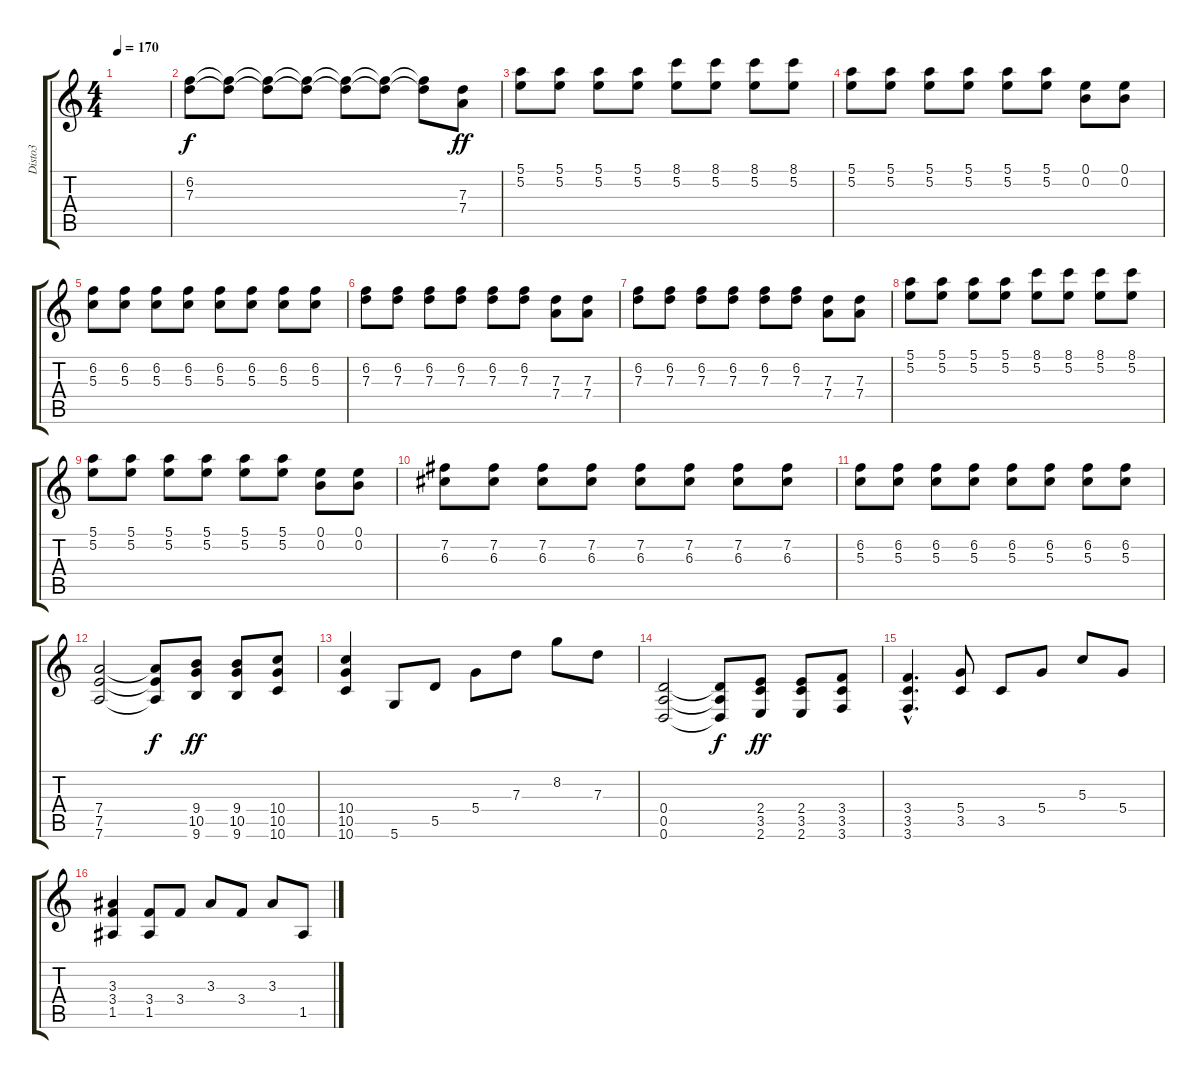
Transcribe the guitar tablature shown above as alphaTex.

\track ("Disto3" "Disto3") {instrument overdrivenguitar}
\staff {score tabs}
\tuning (E4 B3 G3 D3 A2 D2) {hide}
\ts (4 4)
\tempo 170
\clef g2
\ks c
|
(6.2 7.3).8 (6.2{t} 7.3{t}).8{dy f} (6.2{t} 7.3{t}).8 (6.2{t} 7.3{t}).8 (6.2{t} 7.3{t}).8 (6.2{t} 7.3{t}).8 (6.2{t} 7.3{t}).8 (7.3 7.4).8{dy ff} |
(5.1 5.2).8 (5.1 5.2).8 (5.1 5.2).8 (5.1 5.2).8 (8.1 5.2).8 (8.1 5.2).8 (8.1 5.2).8 (8.1 5.2).8 |
(5.1 5.2).8 (5.1 5.2).8 (5.1 5.2).8 (5.1 5.2).8 (5.1 5.2).8 (5.1 5.2).8 (0.1 0.2).8 (0.1 0.2).8 |
(6.2 5.3).8 (6.2 5.3).8 (6.2 5.3).8 (6.2 5.3).8 (6.2 5.3).8 (6.2 5.3).8 (6.2 5.3).8 (6.2 5.3).8 |
(6.2 7.3).8 (6.2 7.3).8 (6.2 7.3).8 (6.2 7.3).8 (6.2 7.3).8 (6.2 7.3).8 (7.3 7.4).8 (7.3 7.4).8 |
(6.2 7.3).8 (6.2 7.3).8 (6.2 7.3).8 (6.2 7.3).8 (6.2 7.3).8 (6.2 7.3).8 (7.3 7.4).8 (7.3 7.4).8 |
(5.1 5.2).8 (5.1 5.2).8 (5.1 5.2).8 (5.1 5.2).8 (8.1 5.2).8 (8.1 5.2).8 (8.1 5.2).8 (8.1 5.2).8 |
(5.1 5.2).8 (5.1 5.2).8 (5.1 5.2).8 (5.1 5.2).8 (5.1 5.2).8 (5.1 5.2).8 (0.1 0.2).8 (0.1 0.2).8 |
(7.2 6.3).8 (7.2 6.3).8 (7.2 6.3).8 (7.2 6.3).8 (7.2 6.3).8 (7.2 6.3).8 (7.2 6.3).8 (7.2 6.3).8 |
(6.2 5.3).8 (6.2 5.3).8 (6.2 5.3).8 (6.2 5.3).8 (6.2 5.3).8 (6.2 5.3).8 (6.2 5.3).8 (6.2 5.3).8 |
(7.4 7.5 7.6).2 (7.4{t} 7.5{t} 7.6{t}).8{dy f} (9.4 10.5 9.6).8{dy ff} (9.4 10.5 9.6).8 (10.4 10.5 10.6).8 |
(10.4 10.5 10.6).4 5.6.8 5.5.8 5.4.8 7.3.8 8.2.8 7.3.8 |
(0.4 0.5 0.6).2 (0.4{t} 0.5{t} 0.6{t}).8{dy f} (2.4 3.5 2.6).8{dy ff} (2.4 3.5 2.6).8 (3.4 3.5 3.6).8 |
(3.4{hac} 3.5{hac} 3.6{hac}).4{d} (5.4 3.5).8 3.5.8 5.4.8 5.3.8 5.4.8 |
(3.3 3.4 1.5).4 (3.4 1.5).8 3.4.8 3.3.8 3.4.8 3.3.8 1.5.8
